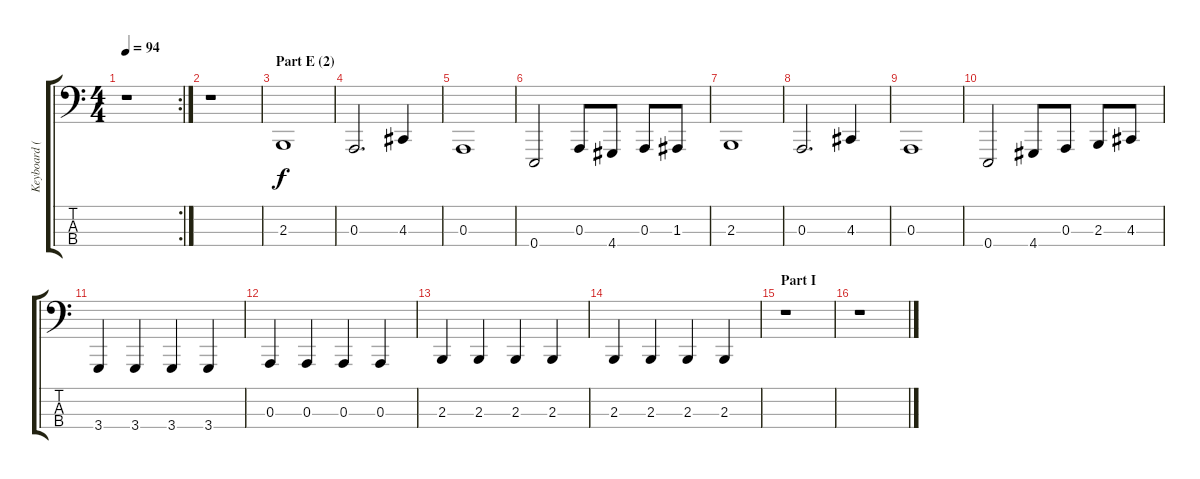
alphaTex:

\track ("Keyboard (bass notes)" "Keyboard (") {instrument cello}
\staff {score tabs}
\tuning (G2 D2 A1 E1) {hide}
\rc 2
\ts (4 4)
\tempo 94
\clef f4
\ks c
r.1{dy f} |
r.1 |
\section ("" "Part E (2)")
2.3.1 |
0.3.2{d} 4.3.4 |
0.3.1 |
0.4.2 0.3.8 4.4.8 0.3.8 1.3.8 |
2.3.1 |
0.3.2{d} 4.3.4 |
0.3.1 |
0.4.2 4.4.8 0.3.8 2.3.8 4.3.8 |
3.4.4 3.4.4 3.4.4 3.4.4 |
0.3.4 0.3.4 0.3.4 0.3.4 |
2.3.4 2.3.4 2.3.4 2.3.4 |
2.3.4 2.3.4 2.3.4 2.3.4 |
\section ("" "Part I")
r.1 |
r.1
